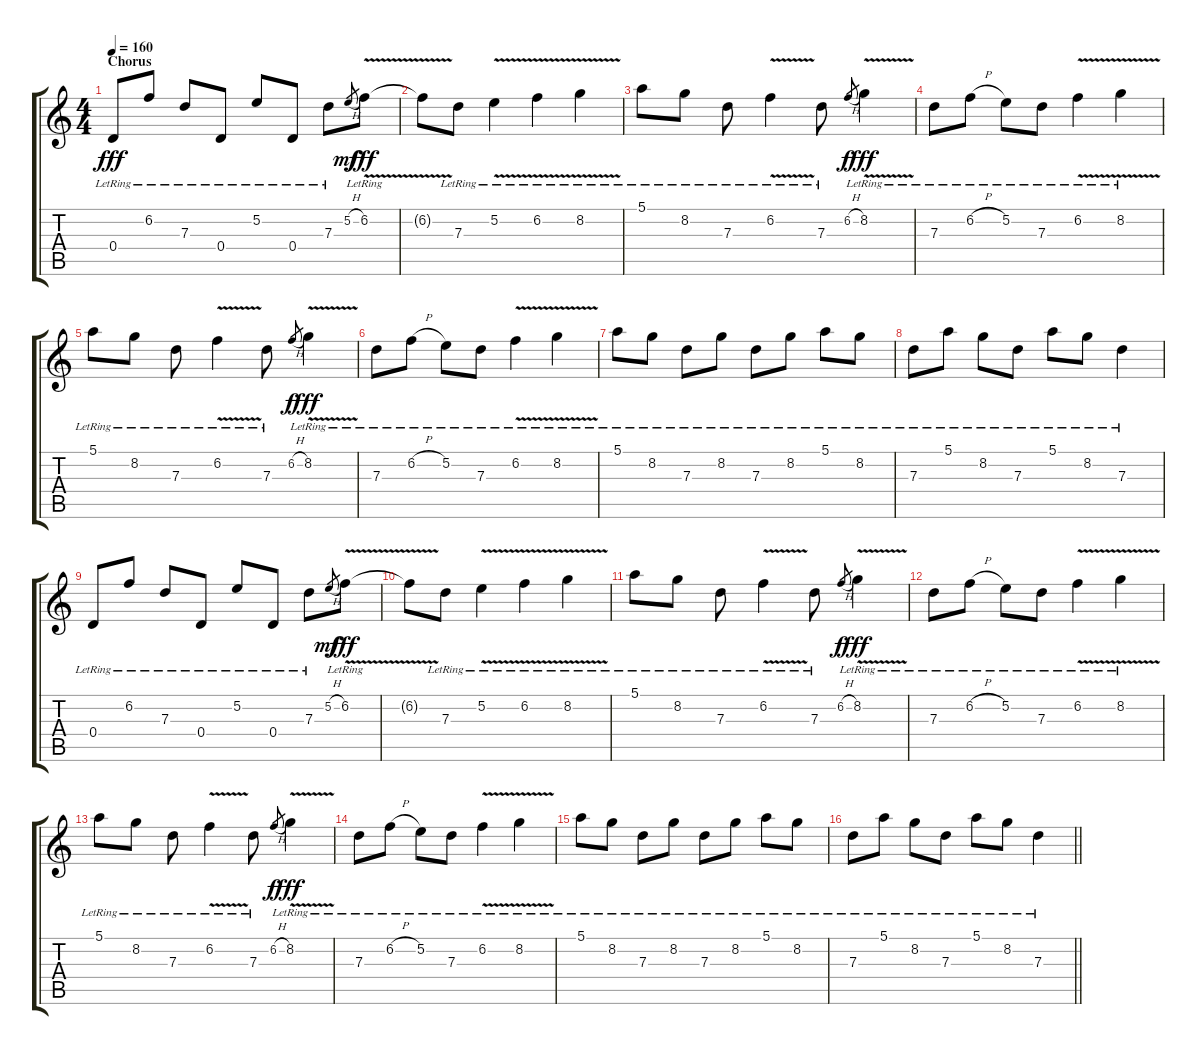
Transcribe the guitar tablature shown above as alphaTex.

\track "" {instrument electricguitarclean}
\staff {score tabs}
\tuning (E4 B3 G3 D3 A2 E2) {hide}
\ts (4 4)
\section ("" "Chorus")
\tempo 160
\clef g2
\ks c
0.4{lr}.8{dy fff} 6.2{lr}.8 7.3{lr}.8 0.4{lr}.8 5.2{lr}.8 0.4{lr}.8 7.3{lr}.8 5.2{h}.8{gr dy mf} 6.2{v lr}.8{dy fff} |
6.2{t}.8 7.3{lr}.8 5.2{v lr}.4 6.2{v lr}.4 8.2{v lr}.4 |
5.1{lr}.8 8.2{lr}.8 7.3{lr}.8 6.2{v lr}.4 7.3{lr}.8 6.2{h}.8{gr dy f} 8.2{v lr}.4{dy fff} |
7.3{lr}.8 6.2{h lr}.8 5.2{lr}.8 7.3{lr}.8 6.2{v lr}.4 8.2{v lr}.4 |
5.1{lr}.8 8.2{lr}.8 7.3{lr}.8 6.2{v lr}.4 7.3{lr}.8 6.2{h}.8{gr dy f} 8.2{v lr}.4{dy fff} |
7.3{lr}.8 6.2{h lr}.8 5.2{lr}.8 7.3{lr}.8 6.2{v lr}.4 8.2{v lr}.4 |
5.1{lr}.8 8.2{lr}.8 7.3{lr}.8 8.2{lr}.8 7.3{lr}.8 8.2{lr}.8 5.1{lr}.8 8.2{lr}.8 |
7.3{lr}.8 5.1{lr}.8 8.2{lr}.8 7.3{lr}.8 5.1{lr}.8 8.2{lr}.8 7.3{lr}.4 |
0.4{lr}.8 6.2{lr}.8 7.3{lr}.8 0.4{lr}.8 5.2{lr}.8 0.4{lr}.8 7.3{lr}.8 5.2{h}.8{gr dy mf} 6.2{v lr}.8{dy fff} |
6.2{t}.8 7.3{lr}.8 5.2{v lr}.4 6.2{v lr}.4 8.2{v lr}.4 |
5.1{lr}.8 8.2{lr}.8 7.3{lr}.8 6.2{v lr}.4 7.3{lr}.8 6.2{h}.8{gr dy f} 8.2{v lr}.4{dy fff} |
7.3{lr}.8 6.2{h lr}.8 5.2{lr}.8 7.3{lr}.8 6.2{v lr}.4 8.2{v lr}.4 |
5.1{lr}.8 8.2{lr}.8 7.3{lr}.8 6.2{v lr}.4 7.3{lr}.8 6.2{h}.8{gr dy f} 8.2{v lr}.4{dy fff} |
7.3{lr}.8 6.2{h lr}.8 5.2{lr}.8 7.3{lr}.8 6.2{v lr}.4 8.2{v lr}.4 |
5.1{lr}.8 8.2{lr}.8 7.3{lr}.8 8.2{lr}.8 7.3{lr}.8 8.2{lr}.8 5.1{lr}.8 8.2{lr}.8 |
\barLineRight lightlight
7.3{lr}.8 5.1{lr}.8 8.2{lr}.8 7.3{lr}.8 5.1{lr}.8 8.2{lr}.8 7.3{lr}.4
